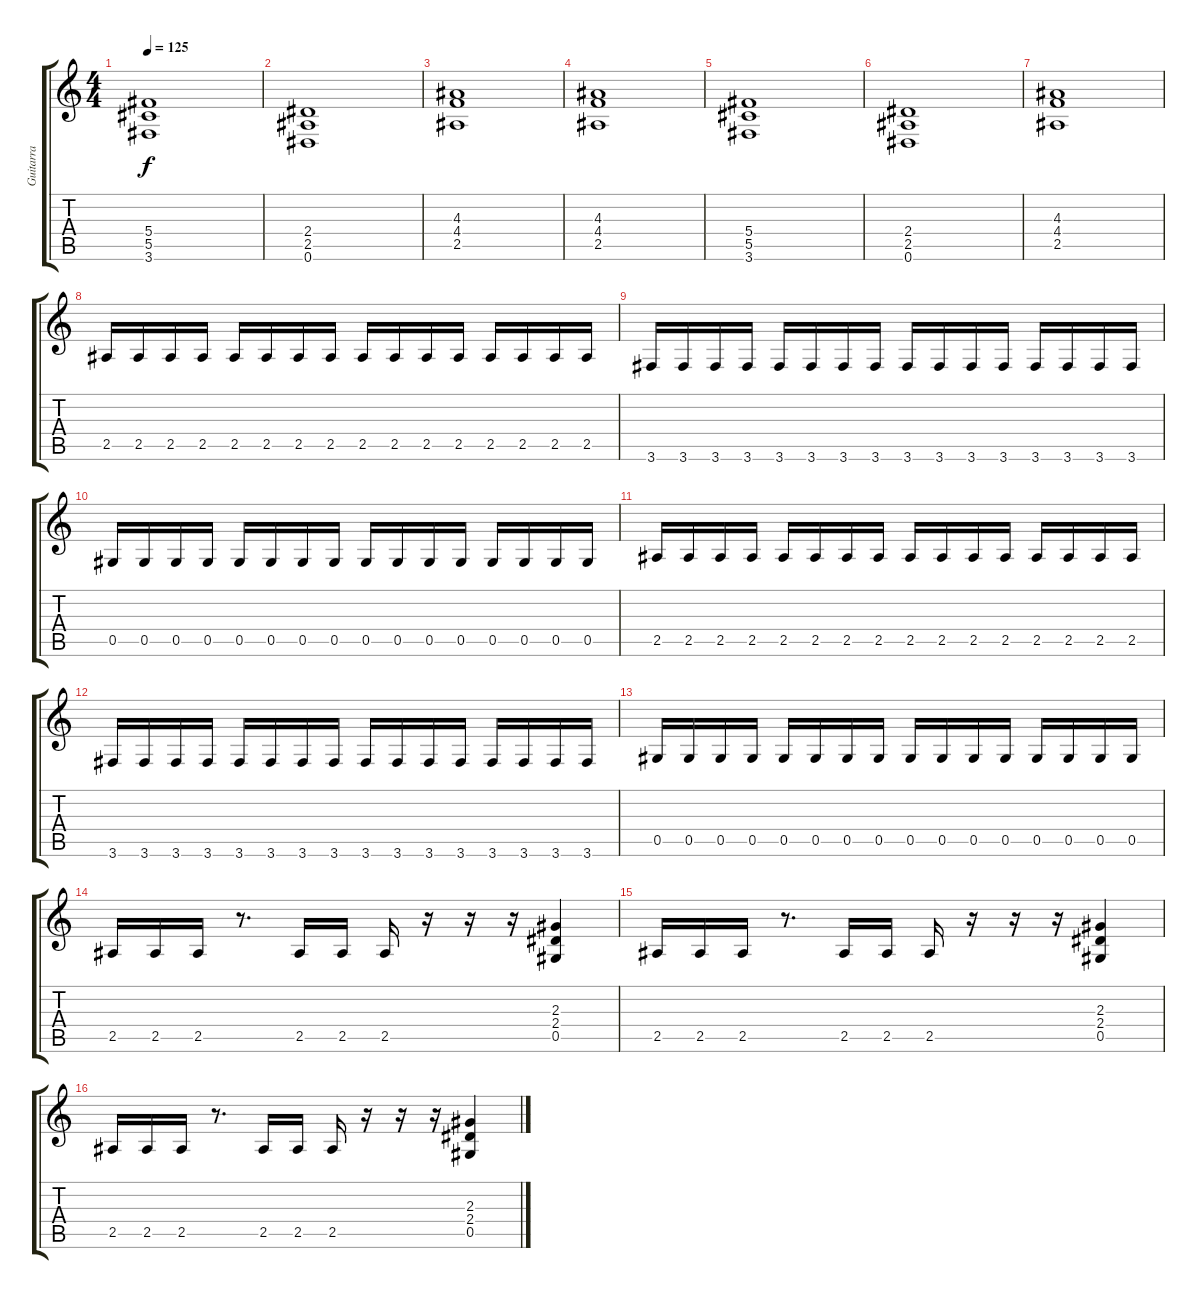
\track ("Guitarra" "Guitarra") {instrument distortionguitar}
\staff {score tabs}
\tuning (Eb4 Bb3 Gb3 Db3 Ab2 Eb2) {hide}
\ts (4 4)
\tempo 125
\clef g2
\ks c
(5.4 5.5 3.6).1{dy f} |
(2.4 2.5 0.6).1 |
(4.3 4.4 2.5).1 |
(4.3 4.4 2.5).1 |
(5.4 5.5 3.6).1 |
(2.4 2.5 0.6).1 |
(4.3 4.4 2.5).1 |
2.5.16 2.5.16 2.5.16 2.5.16 2.5.16 2.5.16 2.5.16 2.5.16 2.5.16 2.5.16 2.5.16 2.5.16 2.5.16 2.5.16 2.5.16 2.5.16 |
3.6.16 3.6.16 3.6.16 3.6.16 3.6.16 3.6.16 3.6.16 3.6.16 3.6.16 3.6.16 3.6.16 3.6.16 3.6.16 3.6.16 3.6.16 3.6.16 |
0.5.16 0.5.16 0.5.16 0.5.16 0.5.16 0.5.16 0.5.16 0.5.16 0.5.16 0.5.16 0.5.16 0.5.16 0.5.16 0.5.16 0.5.16 0.5.16 |
2.5.16 2.5.16 2.5.16 2.5.16 2.5.16 2.5.16 2.5.16 2.5.16 2.5.16 2.5.16 2.5.16 2.5.16 2.5.16 2.5.16 2.5.16 2.5.16 |
3.6.16 3.6.16 3.6.16 3.6.16 3.6.16 3.6.16 3.6.16 3.6.16 3.6.16 3.6.16 3.6.16 3.6.16 3.6.16 3.6.16 3.6.16 3.6.16 |
0.5.16 0.5.16 0.5.16 0.5.16 0.5.16 0.5.16 0.5.16 0.5.16 0.5.16 0.5.16 0.5.16 0.5.16 0.5.16 0.5.16 0.5.16 0.5.16 |
2.5.16 2.5.16 2.5.16 r.8{d} 2.5.16 2.5.16 2.5.16 r.16 r.16 r.16 (2.3 2.4 0.5).4 |
2.5.16 2.5.16 2.5.16 r.8{d} 2.5.16 2.5.16 2.5.16 r.16 r.16 r.16 (2.3 2.4 0.5).4 |
2.5.16 2.5.16 2.5.16 r.8{d} 2.5.16 2.5.16 2.5.16 r.16 r.16 r.16 (2.3 2.4 0.5).4
